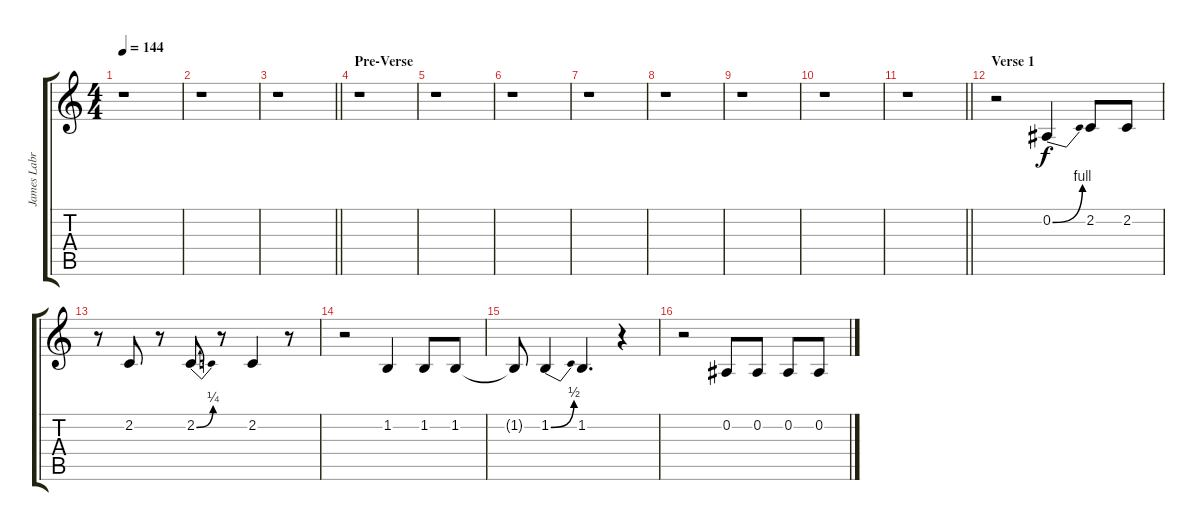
\track ("James Labrie" "James Labr") {instrument lead1square}
\staff {score tabs}
\tuning (Eb4 Bb3 Gb3 Db3 Ab2 Eb2) {hide}
\ts (4 4)
\tempo 144
\clef g2
\ks c
r.1{dy f} |
r.1 |
\barLineRight lightlight
r.1 |
\section ("" "Pre-Verse")
r.1 |
r.1 |
r.1 |
r.1 |
r.1 |
r.1 |
r.1 |
\barLineRight lightlight
r.1 |
\section ("" "Verse 1")
r.2 0.2{be (bend 0 0 60 4)}.4 2.2.8 2.2.8 |
r.8 2.2.8 r.8 2.2{be (bend 0 0 60 1)}.8 r.8 2.2.4 r.8 |
r.2 1.2.4 1.2.8 1.2.8 |
1.2{t}.8 1.2{be (bend 0 0 60 2)}.4 1.2.4{d} r.4 |
r.2 0.2.8 0.2.8 0.2.8 0.2.8
